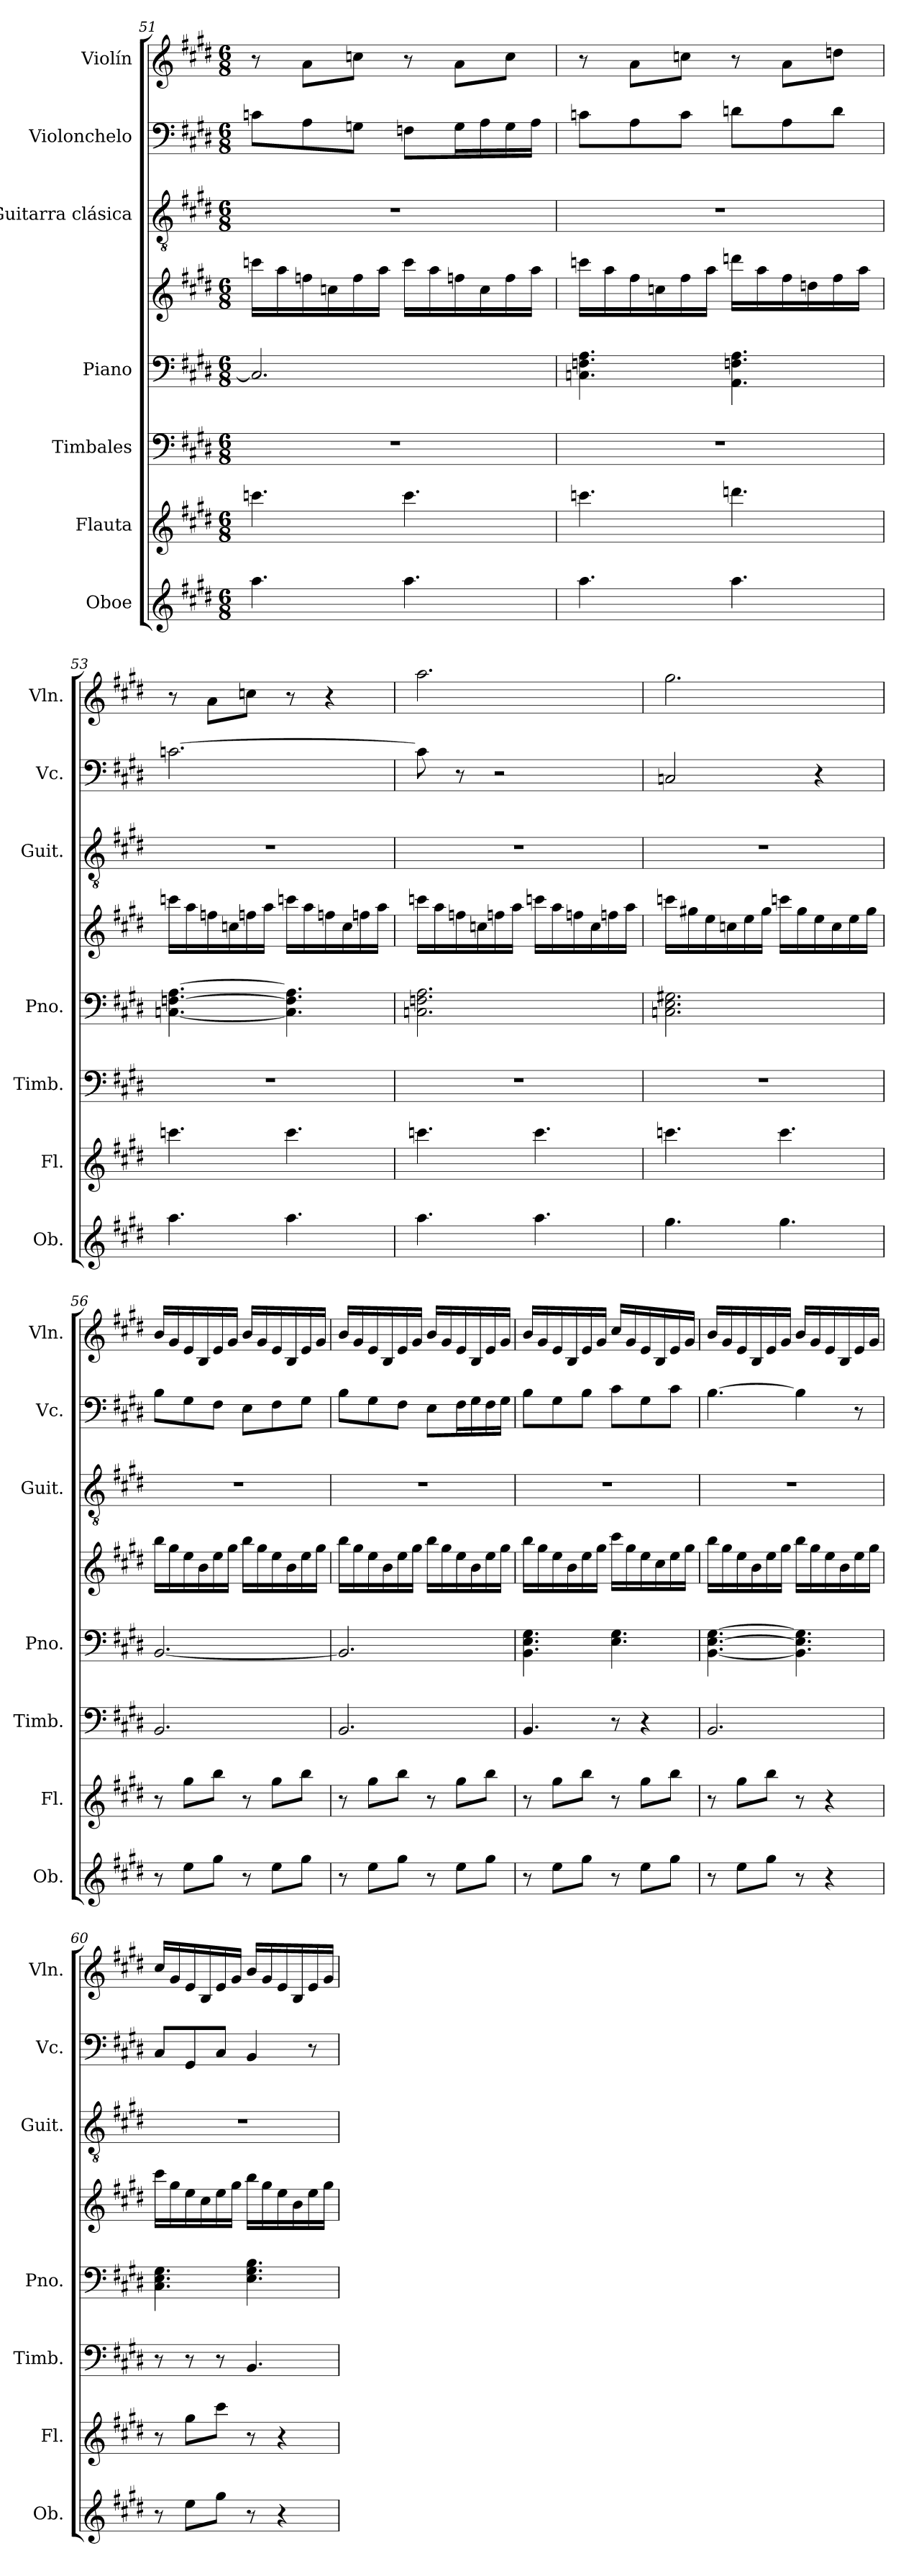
**kern	**kern	**kern	**kern	**kern	**kern	**kern	**kern
*part7	*part6	*part5	*part4	*part4	*part3	*part2	*part1
*staff8	*staff7	*staff6	*staff5	*staff4	*staff3	*staff2	*staff1
*I"Oboe	*I"Flauta	*I"Timbales	*I"Piano	*	*I"Guitarra clásica	*I"Violonchelo	*I"Violín
*I'Ob.	*I'Fl.	*I'Timb.	*I'Pno.	*	*I'Guit.	*I'Vc.	*I'Vln.
*clefG2	*clefG2	*clefF4	*clefF4	*clefG2	*clefGv2	*clefF4	*clefG2
*k[f#c#g#d#]	*k[f#c#g#d#]	*k[f#c#g#d#]	*k[f#c#g#d#]	*k[f#c#g#d#]	*k[f#c#g#d#]	*k[f#c#g#d#]	*k[f#c#g#d#]
*M6/8	*M6/8	*M6/8	*M6/8	*M6/8	*M6/8	*M6/8	*M6/8
=51	=51	=51	=51	=51	=51	=51	=51
4.aa\	4.cccn\	2.r	2.C/]	16cccn\LL	2.r	8cn\L	8r
.	.	.	.	16aa\	.	.	.
.	.	.	.	16ffn\	.	8A\	8a\L
.	.	.	.	16ccn\	.	.	.
.	.	.	.	16ff\	.	8Gn\J	8ccn\J
.	.	.	.	16aa\JJ	.	.	.
4.aa\	4.ccc\	.	.	16ccc\LL	.	8Fn\L	8r
.	.	.	.	16aa\	.	.	.
.	.	.	.	16ffn\	.	16G\L	8a\L
.	.	.	.	16cc\	.	16A\	.
.	.	.	.	16ff\	.	16G\	8cc\J
.	.	.	.	16aa\JJ	.	16A\JJ	.
!!LO:PB:g=z
=52	=52	=52	=52	=52	=52	=52	=52
4.aa\	4.cccn\	2.r	4.Cn\ 4.Fn\ 4.A\	16cccn\LL	2.r	8cn\L	8r
.	.	.	.	16aa\	.	.	.
.	.	.	.	16ff#\	.	8A\	8a\L
.	.	.	.	16ccn\	.	.	.
.	.	.	.	16ff#\	.	8c\J	8ccn\J
.	.	.	.	16aa\JJ	.	.	.
4.aa\	4.dddn\	.	4.AA\ 4.Fn\ 4.A\	16dddn\LL	.	8dn\L	8r
.	.	.	.	16aa\	.	.	.
.	.	.	.	16ff#\	.	8A\	8a\L
.	.	.	.	16ddn\	.	.	.
.	.	.	.	16ff#\	.	8d\J	8ddn\J
.	.	.	.	16aa\JJ	.	.	.
=53	=53	=53	=53	=53	=53	=53	=53
4.aa\	4.cccn\	2.r	[4.Cn\ [4.Fn\ [4.A\	16cccn\LL	2.r	[2.cn\	8r
.	.	.	.	16aa\	.	.	.
.	.	.	.	16ffn\	.	.	8a\L
.	.	.	.	16ccn\	.	.	.
.	.	.	.	16ffn\	.	.	8ccn\J
.	.	.	.	16aa\JJ	.	.	.
4.aa\	4.ccc\	.	4.C\] 4.F\] 4.A\]	16cccn\LL	.	.	8r
.	.	.	.	16aa\	.	.	.
.	.	.	.	16ffn\	.	.	4r
.	.	.	.	16cc\	.	.	.
.	.	.	.	16ffn\	.	.	.
.	.	.	.	16aa\JJ	.	.	.
!!LO:PB:g=z
=54	=54	=54	=54	=54	=54	=54	=54
4.aa\	4.cccn\	2.r	2.Cn\ 2.Fn\ 2.A\	16cccn\LL	2.r	8cn\]	2.aa\
.	.	.	.	16aa\	.	.	.
.	.	.	.	16ffn\	.	8r	.
.	.	.	.	16ccn\	.	.	.
.	.	.	.	16ffn\	.	2r	.
.	.	.	.	16aa\JJ	.	.	.
4.aa\	4.ccc\	.	.	16cccn\LL	.	.	.
.	.	.	.	16aa\	.	.	.
.	.	.	.	16ffn\	.	.	.
.	.	.	.	16cc\	.	.	.
.	.	.	.	16ffn\	.	.	.
.	.	.	.	16aa\JJ	.	.	.
=55	=55	=55	=55	=55	=55	=55	=55
4.gg#\	4.cccn\	2.r	2.Cn\ 2.E\ 2.G#X\	16cccn\LL	2.r	2Cn/	2.gg#\
.	.	.	.	16gg#X\	.	.	.
.	.	.	.	16ee\	.	.	.
.	.	.	.	16ccn\	.	.	.
.	.	.	.	16ee\	.	.	.
.	.	.	.	16gg#\JJ	.	.	.
4.gg#\	4.ccc\	.	.	16cccn\LL	.	.	.
.	.	.	.	16gg#\	.	.	.
.	.	.	.	16ee\	.	4r	.
.	.	.	.	16cc\	.	.	.
.	.	.	.	16ee\	.	.	.
.	.	.	.	16gg#\JJ	.	.	.
!!LO:PB:g=z
=56	=56	=56	=56	=56	=56	=56	=56
8r	8r	2.BB/	[2.BB/	16bb\LL	2.r	8B\L	16b/LL
.	.	.	.	16gg#\	.	.	16g#/
8ee\L	8gg#\L	.	.	16ee\	.	8G#\	16e/
.	.	.	.	16b\	.	.	16B/
8gg#\J	8bb\J	.	.	16ee\	.	8F#\J	16e/
.	.	.	.	16gg#\JJ	.	.	16g#/JJ
8r	8r	.	.	16bb\LL	.	8E\L	16b/LL
.	.	.	.	16gg#\	.	.	16g#/
8ee\L	8gg#\L	.	.	16ee\	.	8F#\	16e/
.	.	.	.	16b\	.	.	16B/
8gg#\J	8bb\J	.	.	16ee\	.	8G#\J	16e/
.	.	.	.	16gg#\JJ	.	.	16g#/JJ
=57	=57	=57	=57	=57	=57	=57	=57
8r	8r	2.BB/	2.BB/]	16bb\LL	2.r	8B\L	16b/LL
.	.	.	.	16gg#\	.	.	16g#/
8ee\L	8gg#\L	.	.	16ee\	.	8G#\	16e/
.	.	.	.	16b\	.	.	16B/
8gg#\J	8bb\J	.	.	16ee\	.	8F#\J	16e/
.	.	.	.	16gg#\JJ	.	.	16g#/JJ
8r	8r	.	.	16bb\LL	.	8E\L	16b/LL
.	.	.	.	16gg#\	.	.	16g#/
8ee\L	8gg#\L	.	.	16ee\	.	16F#\L	16e/
.	.	.	.	16b\	.	16G#\	16B/
8gg#\J	8bb\J	.	.	16ee\	.	16F#\	16e/
.	.	.	.	16gg#\JJ	.	16G#\JJ	16g#/JJ
=58	=58	=58	=58	=58	=58	=58	=58
8r	8r	4.BB/	4.BB\ 4.E\ 4.G#\	16bb\LL	2.r	8B\L	16b/LL
.	.	.	.	16gg#\	.	.	16g#/
8ee\L	8gg#\L	.	.	16ee\	.	8G#\	16e/
.	.	.	.	16b\	.	.	16B/
8gg#\J	8bb\J	.	.	16ee\	.	8B\J	16e/
.	.	.	.	16gg#\JJ	.	.	16g#/JJ
8r	8r	8r	4.E\ 4.G#\	16ccc#\LL	.	8c#\L	16cc#/LL
.	.	.	.	16gg#\	.	.	16g#/
8ee\L	8gg#\L	4r	.	16ee\	.	8G#\	16e/
.	.	.	.	16cc#\	.	.	16B/
8gg#\J	8bb\J	.	.	16ee\	.	8c#\J	16e/
.	.	.	.	16gg#\JJ	.	.	16g#/JJ
!!LO:PB:g=z
=59	=59	=59	=59	=59	=59	=59	=59
8r	8r	2.BB/	[4.BB\ [4.E\ [4.G#\	16bb\LL	2.r	[4.B\	16b/LL
.	.	.	.	16gg#\	.	.	16g#/
8ee\L	8gg#\L	.	.	16ee\	.	.	16e/
.	.	.	.	16b\	.	.	16B/
8gg#\J	8bb\J	.	.	16ee\	.	.	16e/
.	.	.	.	16gg#\JJ	.	.	16g#/JJ
8r	8r	.	4.BB\] 4.E\] 4.G#\]	16bb\LL	.	4B\]	16b/LL
.	.	.	.	16gg#\	.	.	16g#/
4r	4r	.	.	16ee\	.	.	16e/
.	.	.	.	16b\	.	.	16B/
.	.	.	.	16ee\	.	8r	16e/
.	.	.	.	16gg#\JJ	.	.	16g#/JJ
=60	=60	=60	=60	=60	=60	=60	=60
8r	8r	8r	4.C#\ 4.E\ 4.G#\	16ccc#\LL	2.r	8C#/L	16cc#/LL
.	.	.	.	16gg#\	.	.	16g#/
8ee\L	8gg#\L	8r	.	16ee\	.	8GG#/	16e/
.	.	.	.	16cc#\	.	.	16B/
8gg#\J	8ccc#\J	8r	.	16ee\	.	8C#/J	16e/
.	.	.	.	16gg#\JJ	.	.	16g#/JJ
8r	8r	4.BB/	4.E\ 4.G#\ 4.B\	16bb\LL	.	4BB/	16b/LL
.	.	.	.	16gg#\	.	.	16g#/
4r	4r	.	.	16ee\	.	.	16e/
.	.	.	.	16b\	.	.	16B/
.	.	.	.	16ee\	.	8r	16e/
.	.	.	.	16gg#\JJ	.	.	16g#/JJ
=	=	=	=	=	=	=	=
*-	*-	*-	*-	*-	*-	*-	*-
